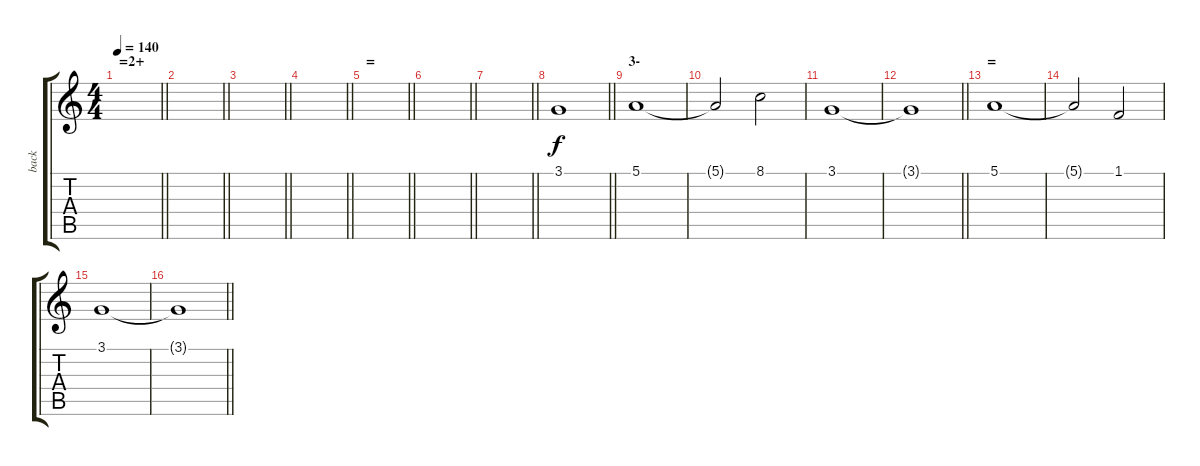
\track ("back" "back") {instrument pad5bowed}
\staff {score tabs}
\tuning (E4 B3 G3 D3 A2 E2) {hide}
\ts (4 4)
\section ("" "=2+")
\tempo 140
\clef g2
\barLineRight lightlight
\ks c
|
\barLineRight lightlight
|
\barLineRight lightlight
|
\barLineRight lightlight
|
\section ("" "=")
\barLineRight lightlight
|
\barLineRight lightlight
|
\barLineRight lightlight
|
\barLineRight lightlight
3.1.1 |
\section ("" "3-")
5.1.1 |
5.1{t}.2 8.1.2 |
3.1.1 |
\barLineRight lightlight
3.1{t}.1 |
\section ("" "=")
5.1.1 |
5.1{t}.2 1.1.2 |
3.1.1 |
\barLineRight lightlight
3.1{t}.1
